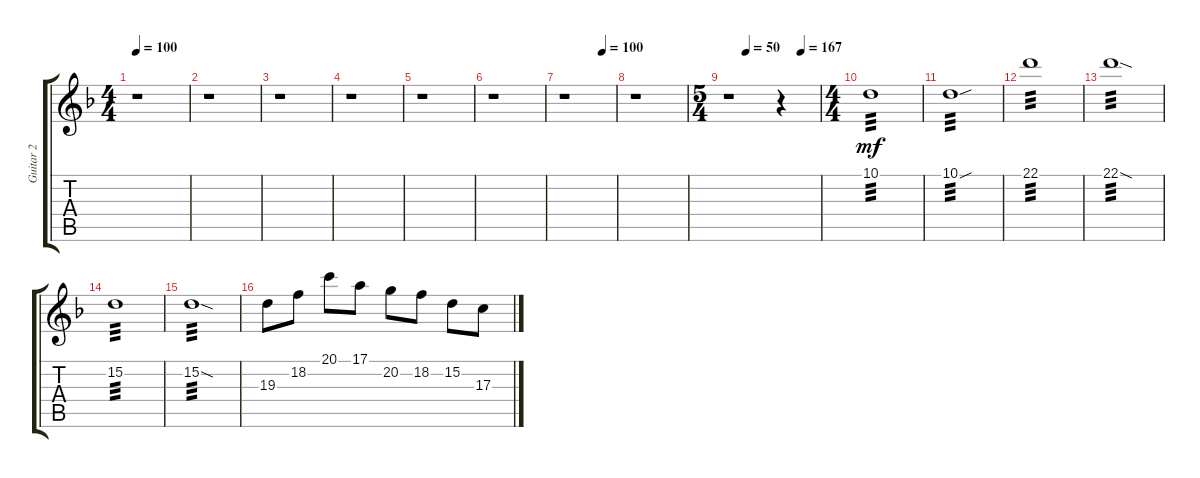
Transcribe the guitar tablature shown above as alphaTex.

\track ("Guitar 2" "Guitar 2") {instrument voiceoohs}
\staff {score tabs}
\tuning (E4 B3 G3 D3 A2 E2) {hide}
\ts (4 4)
\tempo 100
\clef g2
\ks dminor
r.1{dy mf instrument voiceoohs} |
r.1 |
r.1 |
r.1 |
r.1 |
r.1 |
\tempo (100 0.75)
r.1 |
r.1 |
\ts (5 4)
\tempo (50 0.2)
\tempo (167 0.8)
r.1 r.4 |
\ts (4 4)
10.1.1{tp 3} |
10.1{sou}.1{tp 3} |
22.1.1{tp 3} |
22.1{sod}.1{tp 3} |
15.2.1{tp 3} |
15.2{sod}.1{tp 3} |
19.3.8 18.2.8 20.1.8 17.1.8 20.2.8 18.2.8 15.2.8 17.3.8
